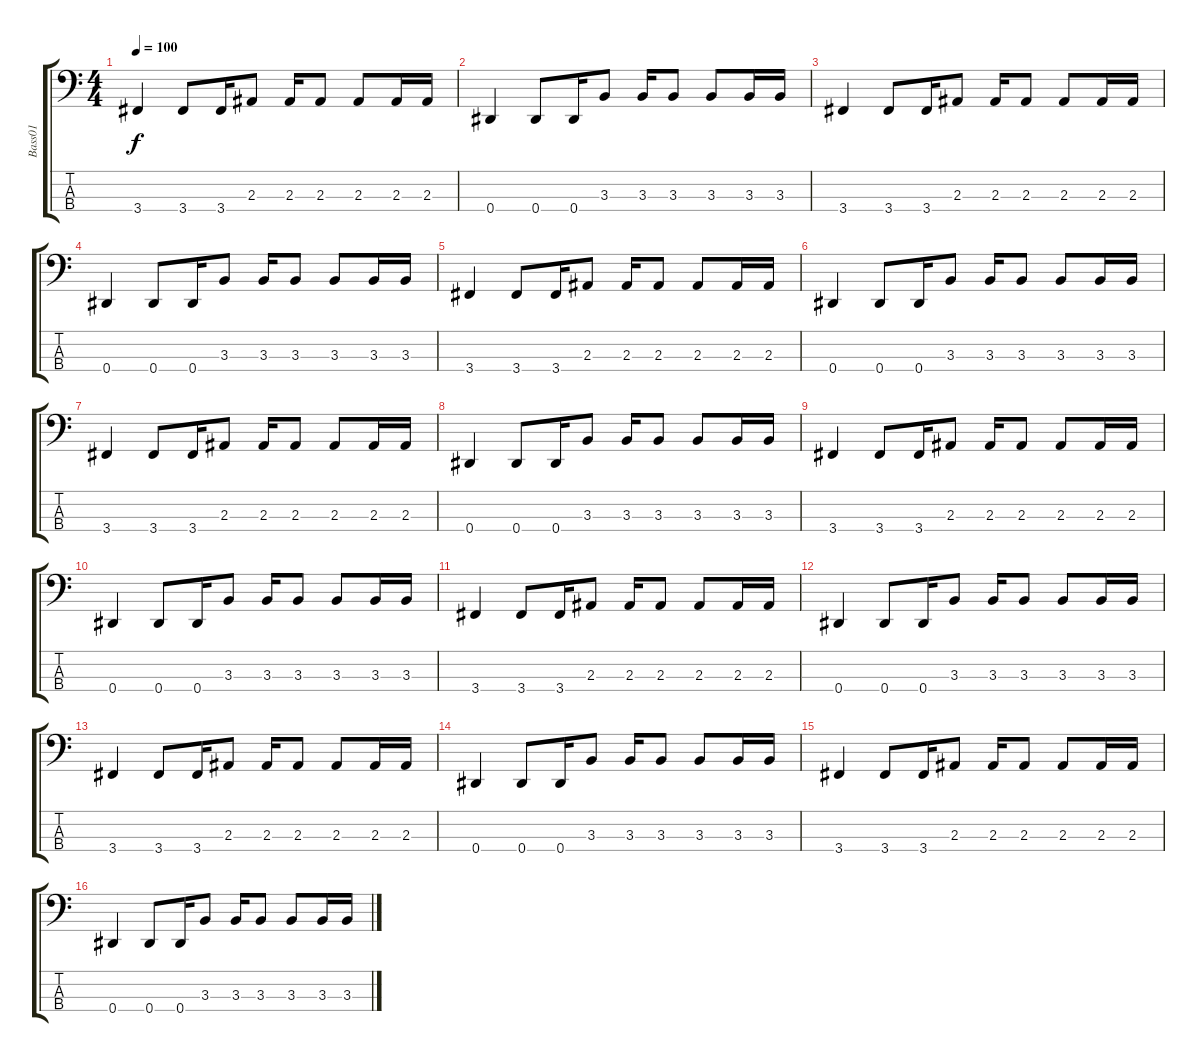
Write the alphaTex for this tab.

\track ("Bass01" "Bass01") {instrument electricbassfinger}
\staff {score tabs}
\tuning (Gb2 Db2 Ab1 Eb1) {hide}
\ts (4 4)
\tempo 100
\clef f4
\ks c
3.4.4{dy f} 3.4.8 3.4.16 2.3.8 2.3.16 2.3.8 2.3.8 2.3.16 2.3.16 |
0.4.4 0.4.8 0.4.16 3.3.8 3.3.16 3.3.8 3.3.8 3.3.16 3.3.16 |
3.4.4 3.4.8 3.4.16 2.3.8 2.3.16 2.3.8 2.3.8 2.3.16 2.3.16 |
0.4.4 0.4.8 0.4.16 3.3.8 3.3.16 3.3.8 3.3.8 3.3.16 3.3.16 |
3.4.4 3.4.8 3.4.16 2.3.8 2.3.16 2.3.8 2.3.8 2.3.16 2.3.16 |
0.4.4 0.4.8 0.4.16 3.3.8 3.3.16 3.3.8 3.3.8 3.3.16 3.3.16 |
3.4.4 3.4.8 3.4.16 2.3.8 2.3.16 2.3.8 2.3.8 2.3.16 2.3.16 |
0.4.4 0.4.8 0.4.16 3.3.8 3.3.16 3.3.8 3.3.8 3.3.16 3.3.16 |
3.4.4 3.4.8 3.4.16 2.3.8 2.3.16 2.3.8 2.3.8 2.3.16 2.3.16 |
0.4.4 0.4.8 0.4.16 3.3.8 3.3.16 3.3.8 3.3.8 3.3.16 3.3.16 |
3.4.4 3.4.8 3.4.16 2.3.8 2.3.16 2.3.8 2.3.8 2.3.16 2.3.16 |
0.4.4 0.4.8 0.4.16 3.3.8 3.3.16 3.3.8 3.3.8 3.3.16 3.3.16 |
3.4.4 3.4.8 3.4.16 2.3.8 2.3.16 2.3.8 2.3.8 2.3.16 2.3.16 |
0.4.4 0.4.8 0.4.16 3.3.8 3.3.16 3.3.8 3.3.8 3.3.16 3.3.16 |
3.4.4 3.4.8 3.4.16 2.3.8 2.3.16 2.3.8 2.3.8 2.3.16 2.3.16 |
0.4.4 0.4.8 0.4.16 3.3.8 3.3.16 3.3.8 3.3.8 3.3.16 3.3.16
